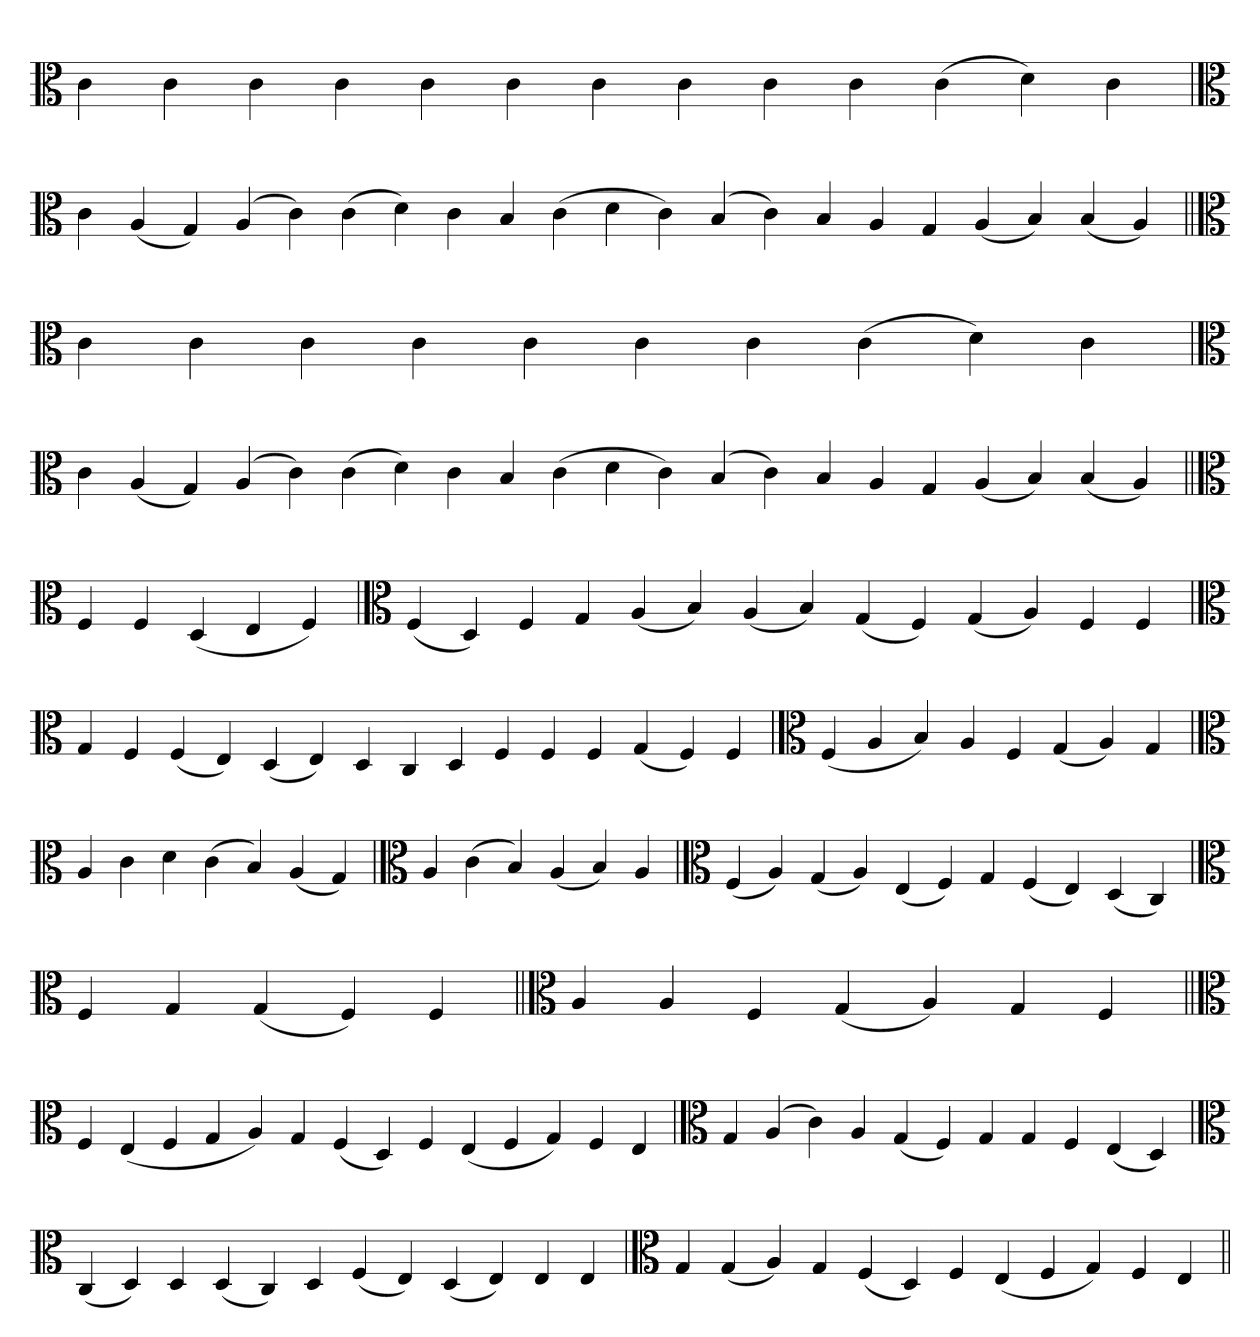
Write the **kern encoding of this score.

**kern
*part1
*staff1
*clefC3
=
4c
4c
4c
4c
4c
4c
4c
4c
4c
4c
(4c
4d)
4c
=`
*clefC3
4c
(4A
4G)
(4A
4c)
(4c
4d)
4c
4B
(4c
4d
4c)
(4B
4c)
4B
4A
4G
(4A
4B)
(4B
4A)
=||
*clefC3
4c
4c
4c
4c
4c
4c
4c
(4c
4d)
4c
=`
*clefC3
4c
(4A
4G)
(4A
4c)
(4c
4d)
4c
4B
(4c
4d
4c)
(4B
4c)
4B
4A
4G
(4A
4B)
(4B
4A)
=||
*clefC3
4F
4F
(4D
4E
4F)
=`
*clefC3
(4F
4D)
4F
4G
(4A
4B)
(4A
4B)
(4G
4F)
(4G
4A)
4F
4F
=`
*clefC3
4G
4F
(4F
4E)
(4D
4E)
4D
4C
4D
4F
4F
4F
(4G
4F)
4F
=
*clefC3
(4F
4A
4B)
4A
4F
(4G
4A)
4G
=`
*clefC3
4A
4c
4d
(4c
4B)
(4A
4G)
=`
*clefC3
4A
(4c
4B)
(4A
4B)
4A
='
*clefC3
(4F
4A)
(4G
4A)
(4E
4F)
4G
(4F
4E)
(4D
4C)
=`
*clefC3
4F
4G
(4G
4F)
4F
=||
*clefC3
4A
4A
4F
(4G
4A)
4G
4F
=||
*clefC3
4F
(4E
4F
4G
4A)
4G
(4F
4D)
4F
(4E
4F
4G)
4F
4E
='
*clefC3
4G
(4A
4c)
4A
(4G
4F)
4G
4G
4F
(4E
4D)
=
*clefC3
(4C
4D)
4D
(4D
4C)
4D
(4F
4E)
(4D
4E)
4E
4E
='
*clefC3
4G
(4G
4A)
4G
(4F
4D)
4F
(4E
4F
4G)
4F
4E
=||
*-
